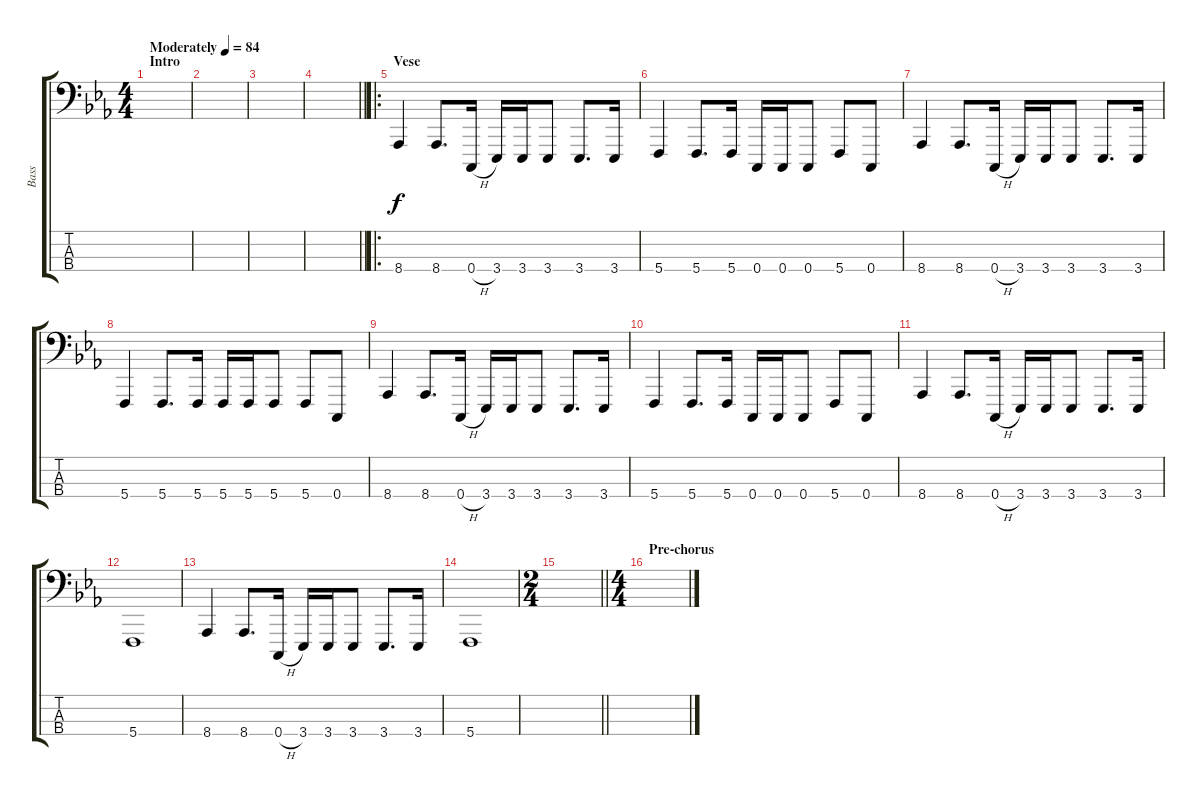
\track ("Bass" "Bass") {instrument brightacousticpiano}
\staff {score tabs}
\tuning (F2 C2 G1 C1) {hide}
\ts (4 4)
\section ("" "Intro")
\tempo (84 "Moderately")
\clef f4
\ks cminor
|
|
|
\barLineRight lightlight
|
\ro
\section ("" "Vese")
8.4.4 8.4.8{d} 0.4{h}.16 3.4.16 3.4.16 3.4.8 3.4.8{d} 3.4.16 |
5.4.4 5.4.8{d} 5.4.16 0.4.16 0.4.16 0.4.8 5.4.8 0.4.8 |
8.4.4 8.4.8{d} 0.4{h}.16 3.4.16 3.4.16 3.4.8 3.4.8{d} 3.4.16 |
5.4.4 5.4.8{d} 5.4.16 5.4.16 5.4.16 5.4.8 5.4.8 0.4.8 |
8.4.4 8.4.8{d} 0.4{h}.16 3.4.16 3.4.16 3.4.8 3.4.8{d} 3.4.16 |
5.4.4 5.4.8{d} 5.4.16 0.4.16 0.4.16 0.4.8 5.4.8 0.4.8 |
8.4.4 8.4.8{d} 0.4{h}.16 3.4.16 3.4.16 3.4.8 3.4.8{d} 3.4.16 |
5.4.1 |
8.4.4 8.4.8{d} 0.4{h}.16 3.4.16 3.4.16 3.4.8 3.4.8{d} 3.4.16 |
5.4.1 |
\ts (2 4)
\barLineRight lightlight
|
\ts (4 4)
\section ("" "Pre-chorus")
